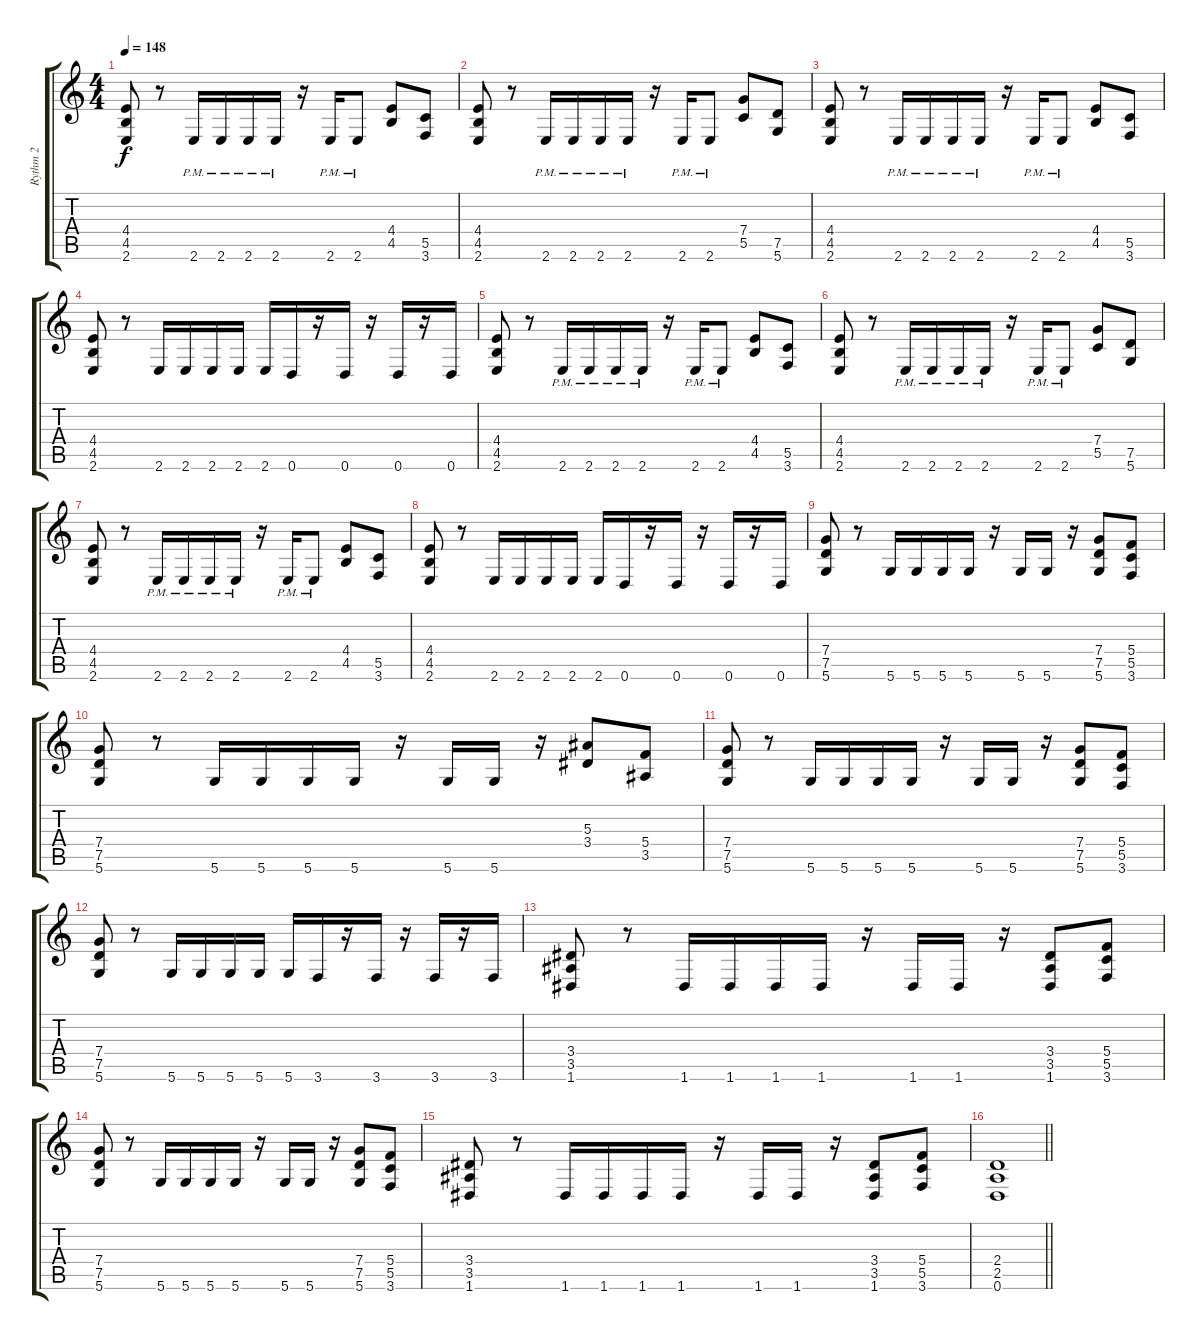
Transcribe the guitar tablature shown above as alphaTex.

\track ("Rythm 2" "Rythm 2") {instrument distortionguitar}
\staff {score tabs}
\tuning (D4 A3 F3 C3 G2 D2) {hide}
\ts (4 4)
\section ("" "")
\tempo 148
\clef g2
\ks c
(4.4 4.5 2.6).8{dy f} r.8 2.6{pm}.16 2.6{pm}.16 2.6{pm}.16 2.6{pm}.16 r.16 2.6{pm}.16 2.6{pm}.8 (4.4 4.5).8 (5.5 3.6).8 |
(4.4 4.5 2.6).8 r.8 2.6{pm}.16 2.6{pm}.16 2.6{pm}.16 2.6{pm}.16 r.16 2.6{pm}.16 2.6{pm}.8 (7.4 5.5).8 (7.5 5.6).8 |
(4.4 4.5 2.6).8 r.8 2.6{pm}.16 2.6{pm}.16 2.6{pm}.16 2.6{pm}.16 r.16 2.6{pm}.16 2.6{pm}.8 (4.4 4.5).8 (5.5 3.6).8 |
(4.4 4.5 2.6).8 r.8 2.6.16 2.6.16 2.6.16 2.6.16 2.6.16 0.6.16 r.16 0.6.16 r.16 0.6.16 r.16 0.6.16 |
(4.4 4.5 2.6).8 r.8 2.6{pm}.16 2.6{pm}.16 2.6{pm}.16 2.6{pm}.16 r.16 2.6{pm}.16 2.6{pm}.8 (4.4 4.5).8 (5.5 3.6).8 |
(4.4 4.5 2.6).8 r.8 2.6{pm}.16 2.6{pm}.16 2.6{pm}.16 2.6{pm}.16 r.16 2.6{pm}.16 2.6{pm}.8 (7.4 5.5).8 (7.5 5.6).8 |
(4.4 4.5 2.6).8 r.8 2.6{pm}.16 2.6{pm}.16 2.6{pm}.16 2.6{pm}.16 r.16 2.6{pm}.16 2.6{pm}.8 (4.4 4.5).8 (5.5 3.6).8 |
(4.4 4.5 2.6).8 r.8 2.6.16 2.6.16 2.6.16 2.6.16 2.6.16 0.6.16 r.16 0.6.16 r.16 0.6.16 r.16 0.6.16 |
(7.4 7.5 5.6).8 r.8 5.6.16 5.6.16 5.6.16 5.6.16 r.16 5.6.16 5.6.16 r.16 (7.4 7.5 5.6).8 (5.4 5.5 3.6).8 |
(7.4 7.5 5.6).8 r.8 5.6.16 5.6.16 5.6.16 5.6.16 r.16 5.6.16 5.6.16 r.16 (5.3 3.4).8 (5.4 3.5).8 |
(7.4 7.5 5.6).8 r.8 5.6.16 5.6.16 5.6.16 5.6.16 r.16 5.6.16 5.6.16 r.16 (7.4 7.5 5.6).8 (5.4 5.5 3.6).8 |
(7.4 7.5 5.6).8 r.8 5.6.16 5.6.16 5.6.16 5.6.16 5.6.16 3.6.16 r.16 3.6.16 r.16 3.6.16 r.16 3.6.16 |
(3.4 3.5 1.6).8 r.8 1.6.16 1.6.16 1.6.16 1.6.16 r.16 1.6.16 1.6.16 r.16 (3.4 3.5 1.6).8 (5.4 5.5 3.6).8 |
(7.4 7.5 5.6).8 r.8 5.6.16 5.6.16 5.6.16 5.6.16 r.16 5.6.16 5.6.16 r.16 (7.4 7.5 5.6).8 (5.4 5.5 3.6).8 |
(3.4 3.5 1.6).8 r.8 1.6.16 1.6.16 1.6.16 1.6.16 r.16 1.6.16 1.6.16 r.16 (3.4 3.5 1.6).8 (5.4 5.5 3.6).8 |
\barLineRight lightlight
(2.4 2.5 0.6).1
